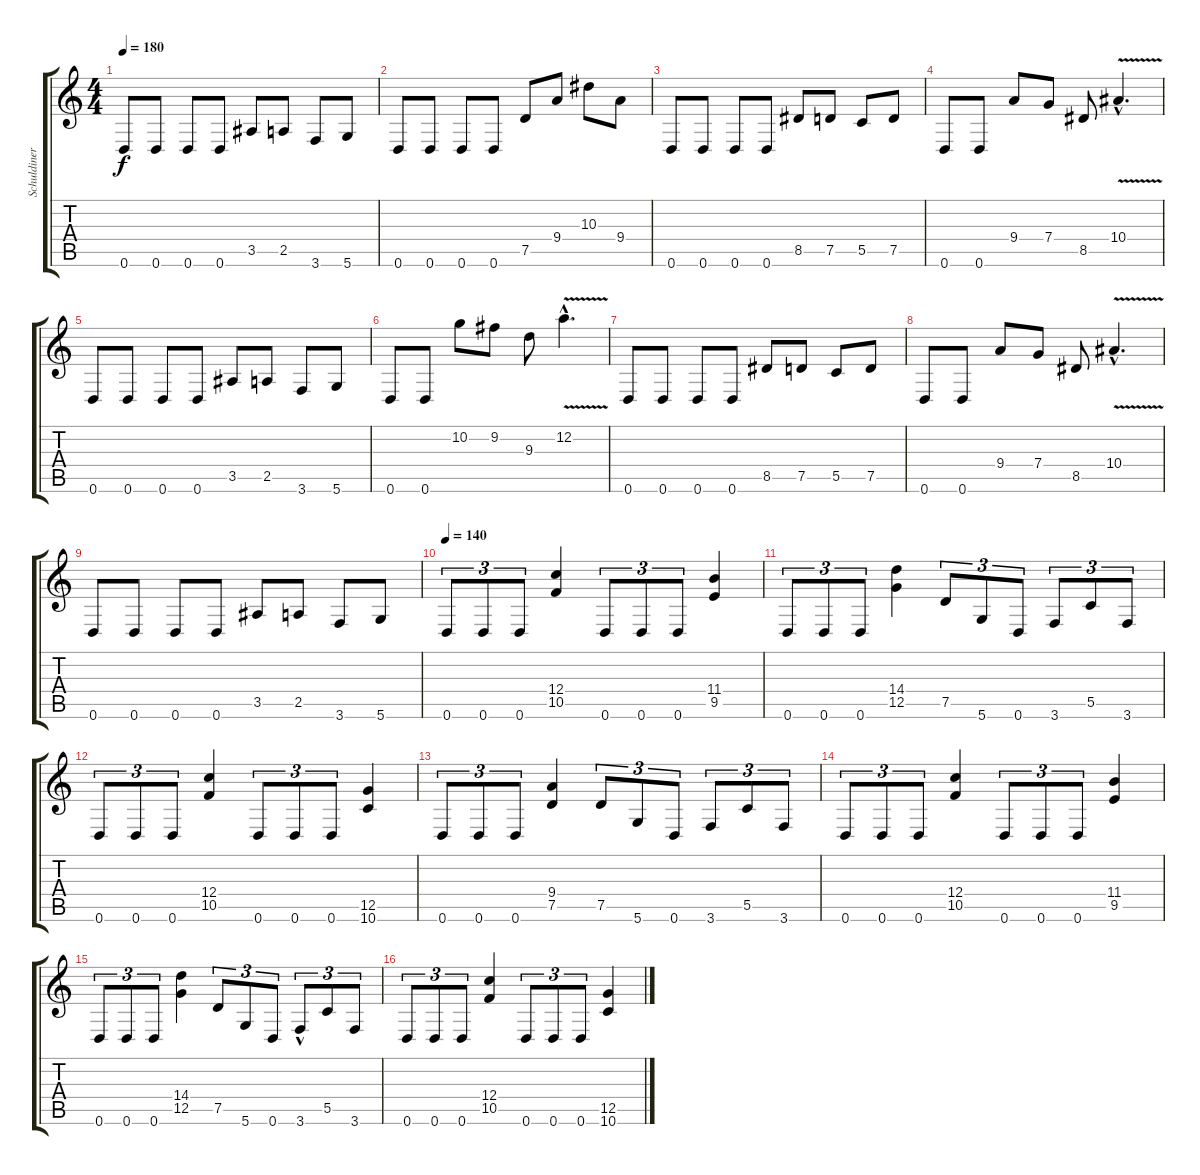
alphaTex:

\track ("Schuldiner" "Schuldiner") {instrument distortionguitar}
\staff {score tabs}
\tuning (D4 A3 F3 C3 G2 D2) {hide}
\ts (4 4)
\tempo 180
\clef g2
\ks c
0.6.8{dy f} 0.6.8 0.6.8 0.6.8 3.5.8 2.5.8 3.6.8 5.6.8 |
0.6.8 0.6.8 0.6.8 0.6.8 7.5.8 9.4.8 10.3.8 9.4.8 |
0.6.8 0.6.8 0.6.8 0.6.8 8.5.8 7.5.8 5.5.8 7.5.8 |
0.6.8 0.6.8 9.4.8 7.4.8 8.5.8 10.4{v hac}.4{d} |
0.6.8 0.6.8 0.6.8 0.6.8 3.5.8 2.5.8 3.6.8 5.6.8 |
0.6.8 0.6.8 10.2.8 9.2.8 9.3.8 12.2{v hac}.4{d} |
0.6.8 0.6.8 0.6.8 0.6.8 8.5.8 7.5.8 5.5.8 7.5.8 |
0.6.8 0.6.8 9.4.8 7.4.8 8.5.8 10.4{v hac}.4{d} |
0.6.8 0.6.8 0.6.8 0.6.8 3.5.8 2.5.8 3.6.8 5.6.8 |
\tempo 140
0.6.8{tu (3 2)} 0.6.8{tu (3 2)} 0.6.8{tu (3 2)} (12.4 10.5).4 0.6.8{tu (3 2)} 0.6.8{tu (3 2)} 0.6.8{tu (3 2)} (11.4 9.5).4 |
0.6.8{tu (3 2)} 0.6.8{tu (3 2)} 0.6.8{tu (3 2)} (14.4 12.5).4 7.5.8{tu (3 2)} 5.6.8{tu (3 2)} 0.6.8{tu (3 2)} 3.6.8{tu (3 2)} 5.5.8{tu (3 2)} 3.6.8{tu (3 2)} |
0.6.8{tu (3 2)} 0.6.8{tu (3 2)} 0.6.8{tu (3 2)} (12.4 10.5).4 0.6.8{tu (3 2)} 0.6.8{tu (3 2)} 0.6.8{tu (3 2)} (12.5 10.6).4 |
0.6.8{tu (3 2)} 0.6.8{tu (3 2)} 0.6.8{tu (3 2)} (9.4 7.5).4 7.5.8{tu (3 2)} 5.6.8{tu (3 2)} 0.6.8{tu (3 2)} 3.6.8{tu (3 2)} 5.5.8{tu (3 2)} 3.6.8{tu (3 2)} |
0.6.8{tu (3 2)} 0.6.8{tu (3 2)} 0.6.8{tu (3 2)} (12.4 10.5).4 0.6.8{tu (3 2)} 0.6.8{tu (3 2)} 0.6.8{tu (3 2)} (11.4 9.5).4 |
0.6.8{tu (3 2)} 0.6.8{tu (3 2)} 0.6.8{tu (3 2)} (14.4 12.5).4 7.5.8{tu (3 2)} 5.6.8{tu (3 2)} 0.6.8{tu (3 2)} 3.6{hac}.8{tu (3 2)} 5.5.8{tu (3 2)} 3.6.8{tu (3 2)} |
0.6.8{tu (3 2)} 0.6.8{tu (3 2)} 0.6.8{tu (3 2)} (12.4 10.5).4 0.6.8{tu (3 2)} 0.6.8{tu (3 2)} 0.6.8{tu (3 2)} (12.5 10.6).4
